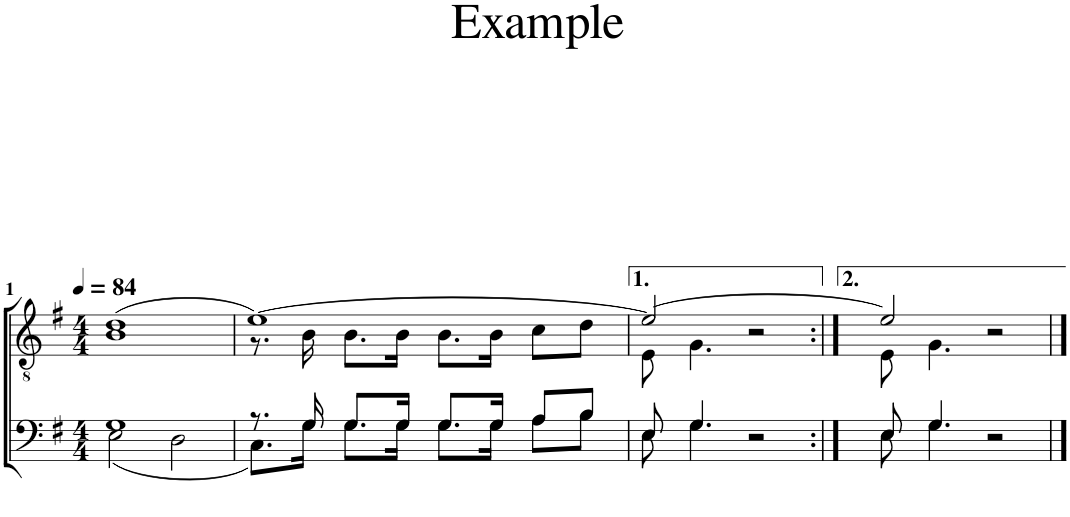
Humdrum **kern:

**kern	**kern
*part2	*part1
*staff2	*staff1
*I"Bass	*I"Tenor
*I'B	*I'T
*clefF4	*clefGv2
*k[f#]	*k[f#]
*M4/4	*M4/4
*MM84	*MM84
=1	=1
*^	*^
1G	(2E\	(1d	1B
.	2D\	.	.
=2	=2	=2	=2
8.r	8.C\L)	[1e)	8.r
16G/	16G\Jk	.	16B\
8.G/L	8.G\L	.	8.B\L
16G/Jk	16G\Jk	.	16B\Jk
8.G/L	8.G\L	.	8.B\L
16G/Jk	16G\Jk	.	16B\Jk
8A/L	8A\L	.	8c\L
8B/J	8B\J	.	8d\J
=3	=3	=3	=3
8E/	8E\	2e/_	8E\
4.G/	4.G\	.	4.G\
2r	2ryy	2r	2ryy
=4:|!	=4:|!	=4:|!	=4:|!
8E/	8E\	2e/]	8E\
4.G/	4.G\	.	4.G\
2r	2ryy	2r	2ryy
*v	*v	*	*
*	*v	*v
==	==
*-	*-
